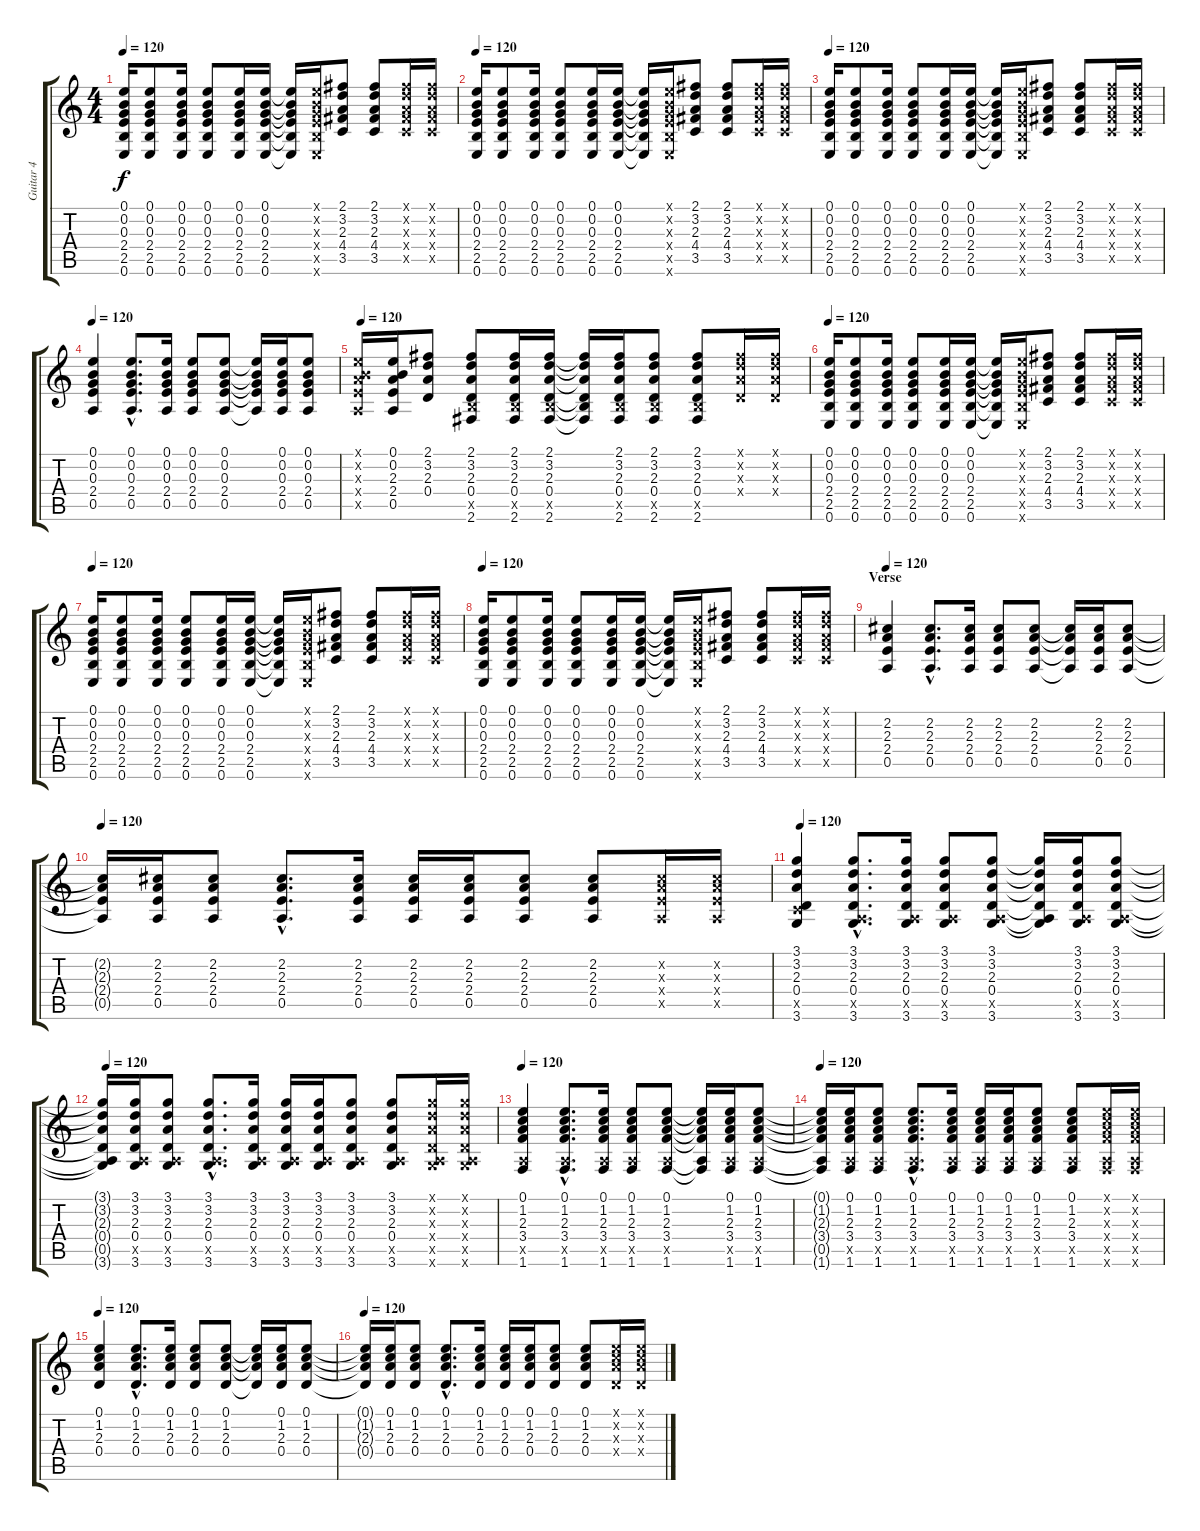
\track ("Guitar 4" "Guitar 4") {instrument acousticguitarsteel}
\staff {score tabs}
\tuning (E4 B3 G3 D3 A2 E2) {hide}
\ts (4 4)
\tempo 120
\clef g2
\ks c
(0.1 0.2 0.3 2.4 2.5 0.6).16{dy f} (0.1 0.2 0.3 2.4 2.5 0.6).8 (0.1 0.2 0.3 2.4 2.5 0.6).16 (0.1 0.2 0.3 2.4 2.5 0.6).8 (0.1 0.2 0.3 2.4 2.5 0.6).16 (0.1 0.2 0.3 2.4 2.5 0.6).16 (0.1{t} 0.2{t} 0.3{t} 2.4{t} 2.5{t} 0.6{t}).16 (0.1{x} 0.2{x} 0.3{x} 2.4{x} 2.5{x} 0.6{x}).16 (2.1 3.2 2.3 4.4 3.5).8 (2.1 3.2 2.3 4.4 3.5).8 (2.1{x} 3.2{x} 2.3{x} 4.4{x} 3.5{x}).16 (2.1{x} 3.2{x} 2.3{x} 4.4{x} 3.5{x}).16 |
\tempo 120
(0.1 0.2 0.3 2.4 2.5 0.6).16 (0.1 0.2 0.3 2.4 2.5 0.6).8 (0.1 0.2 0.3 2.4 2.5 0.6).16 (0.1 0.2 0.3 2.4 2.5 0.6).8 (0.1 0.2 0.3 2.4 2.5 0.6).16 (0.1 0.2 0.3 2.4 2.5 0.6).16 (0.1{t} 0.2{t} 0.3{t} 2.4{t} 2.5{t} 0.6{t}).16 (0.1{x} 0.2{x} 0.3{x} 2.4{x} 2.5{x} 0.6{x}).16 (2.1 3.2 2.3 4.4 3.5).8 (2.1 3.2 2.3 4.4 3.5).8 (2.1{x} 3.2{x} 2.3{x} 4.4{x} 3.5{x}).16 (2.1{x} 3.2{x} 2.3{x} 4.4{x} 3.5{x}).16 |
\tempo 120
(0.1 0.2 0.3 2.4 2.5 0.6).16 (0.1 0.2 0.3 2.4 2.5 0.6).8 (0.1 0.2 0.3 2.4 2.5 0.6).16 (0.1 0.2 0.3 2.4 2.5 0.6).8 (0.1 0.2 0.3 2.4 2.5 0.6).16 (0.1 0.2 0.3 2.4 2.5 0.6).16 (0.1{t} 0.2{t} 0.3{t} 2.4{t} 2.5{t} 0.6{t}).16 (0.1{x} 0.2{x} 0.3{x} 2.4{x} 2.5{x} 0.6{x}).16 (2.1 3.2 2.3 4.4 3.5).8 (2.1 3.2 2.3 4.4 3.5).8 (2.1{x} 3.2{x} 2.3{x} 4.4{x} 3.5{x}).16 (2.1{x} 3.2{x} 2.3{x} 4.4{x} 3.5{x}).16 |
\tempo 120
(0.1 0.2 0.3 2.4 0.5).4 (0.1{hac} 0.2{hac} 0.3{hac} 2.4{hac} 0.5{hac}).8{d} (0.1 0.2 0.3 2.4 0.5).16 (0.1 0.2 0.3 2.4 0.5).8 (0.1 0.2 0.3 2.4 0.5).8 (0.1{t} 0.2{t} 0.3{t} 2.4{t} 0.5{t}).16 (0.1 0.2 0.3 2.4 0.5).16 (0.1 0.2 0.3 2.4 0.5).8 |
\tempo 120
(0.1{x} 0.2{x} 2.3{x} 2.4{x} 0.5{x}).16 (0.1 0.2 2.3 2.4 0.5).16 (2.1 3.2 2.3 0.4).8 (2.1 3.2 2.3 0.4 2.5{x} 2.6).8 (2.1 3.2 2.3 0.4 2.5{x} 2.6).16 (2.1 3.2 2.3 0.4 2.5{x} 2.6).16 (2.1{t} 3.2{t} 2.3{t} 0.4{t} 2.5{t} 2.6{t}).16 (2.1 3.2 2.3 0.4 2.5{x} 2.6).16 (2.1 3.2 2.3 0.4 2.5{x} 2.6).8 (2.1 3.2 2.3 0.4 2.5{x} 2.6).8 (2.1{x} 3.2{x} 2.3{x} 0.4{x}).16 (2.1{x} 3.2{x} 2.3{x} 0.4{x}).16 |
\tempo 120
(0.1 0.2 0.3 2.4 2.5 0.6).16 (0.1 0.2 0.3 2.4 2.5 0.6).8 (0.1 0.2 0.3 2.4 2.5 0.6).16 (0.1 0.2 0.3 2.4 2.5 0.6).8 (0.1 0.2 0.3 2.4 2.5 0.6).16 (0.1 0.2 0.3 2.4 2.5 0.6).16 (0.1{t} 0.2{t} 0.3{t} 2.4{t} 2.5{t} 0.6{t}).16 (0.1{x} 0.2{x} 0.3{x} 2.4{x} 2.5{x} 0.6{x}).16 (2.1 3.2 2.3 4.4 3.5).8 (2.1 3.2 2.3 4.4 3.5).8 (2.1{x} 3.2{x} 2.3{x} 4.4{x} 3.5{x}).16 (2.1{x} 3.2{x} 2.3{x} 4.4{x} 3.5{x}).16 |
\tempo 120
(0.1 0.2 0.3 2.4 2.5 0.6).16 (0.1 0.2 0.3 2.4 2.5 0.6).8 (0.1 0.2 0.3 2.4 2.5 0.6).16 (0.1 0.2 0.3 2.4 2.5 0.6).8 (0.1 0.2 0.3 2.4 2.5 0.6).16 (0.1 0.2 0.3 2.4 2.5 0.6).16 (0.1{t} 0.2{t} 0.3{t} 2.4{t} 2.5{t} 0.6{t}).16 (0.1{x} 0.2{x} 0.3{x} 2.4{x} 2.5{x} 0.6{x}).16 (2.1 3.2 2.3 4.4 3.5).8 (2.1 3.2 2.3 4.4 3.5).8 (2.1{x} 3.2{x} 2.3{x} 4.4{x} 3.5{x}).16 (2.1{x} 3.2{x} 2.3{x} 4.4{x} 3.5{x}).16 |
\tempo 120
(0.1 0.2 0.3 2.4 2.5 0.6).16 (0.1 0.2 0.3 2.4 2.5 0.6).8 (0.1 0.2 0.3 2.4 2.5 0.6).16 (0.1 0.2 0.3 2.4 2.5 0.6).8 (0.1 0.2 0.3 2.4 2.5 0.6).16 (0.1 0.2 0.3 2.4 2.5 0.6).16 (0.1{t} 0.2{t} 0.3{t} 2.4{t} 2.5{t} 0.6{t}).16 (0.1{x} 0.2{x} 0.3{x} 2.4{x} 2.5{x} 0.6{x}).16 (2.1 3.2 2.3 4.4 3.5).8 (2.1 3.2 2.3 4.4 3.5).8 (2.1{x} 3.2{x} 2.3{x} 4.4{x} 3.5{x}).16 (2.1{x} 3.2{x} 2.3{x} 4.4{x} 3.5{x}).16 |
\section ("" "Verse")
\tempo 120
(2.2 2.3 2.4 0.5).4 (2.2{hac} 2.3{hac} 2.4{hac} 0.5{hac}).8{d} (2.2 2.3 2.4 0.5).16 (2.2 2.3 2.4 0.5).8 (2.2 2.3 2.4 0.5).8 (2.2{t} 2.3{t} 2.4{t} 0.5{t}).16 (2.2 2.3 2.4 0.5).16 (2.2 2.3 2.4 0.5).8 |
\tempo 120
(2.2{t} 2.3{t} 2.4{t} 0.5{t}).16 (2.2 2.3 2.4 0.5).16 (2.2 2.3 2.4 0.5).8 (2.2{hac} 2.3{hac} 2.4{hac} 0.5{hac}).8{d} (2.2 2.3 2.4 0.5).16 (2.2 2.3 2.4 0.5).16 (2.2 2.3 2.4 0.5).16 (2.2 2.3 2.4 0.5).8 (2.2 2.3 2.4 0.5).8 (2.2{x} 2.3{x} 2.4{x} 0.5{x}).16 (2.2{x} 2.3{x} 2.4{x} 0.5{x}).16 |
\tempo 120
(3.1 3.2 2.3 0.4 3.5{x} 3.6).4 (3.1{hac} 3.2{hac} 2.3{hac} 0.4{hac} 0.5{hac x} 3.6{hac}).8{d} (3.1 3.2 2.3 0.4 0.5{x} 3.6).16 (3.1 3.2 2.3 0.4 0.5{x} 3.6).8 (3.1 3.2 2.3 0.4 0.5{x} 3.6).8 (3.1{t} 3.2{t} 2.3{t} 0.4{t} 0.5{t} 3.6{t}).16 (3.1 3.2 2.3 0.4 0.5{x} 3.6).16 (3.1 3.2 2.3 0.4 0.5{x} 3.6).8 |
\tempo 120
(3.1{t} 3.2{t} 2.3{t} 0.4{t} 0.5{t} 3.6{t}).16 (3.1 3.2 2.3 0.4 0.5{x} 3.6).16 (3.1 3.2 2.3 0.4 0.5{x} 3.6).8 (3.1{hac} 3.2{hac} 2.3{hac} 0.4{hac} 0.5{hac x} 3.6{hac}).8{d} (3.1 3.2 2.3 0.4 0.5{x} 3.6).16 (3.1 3.2 2.3 0.4 0.5{x} 3.6).16 (3.1 3.2 2.3 0.4 0.5{x} 3.6).16 (3.1 3.2 2.3 0.4 0.5{x} 3.6).8 (3.1 3.2 2.3 0.4 0.5{x} 3.6).8 (3.1{x} 3.2{x} 2.3{x} 0.4{x} 0.5{x} 3.6{x}).16 (3.1{x} 3.2{x} 2.3{x} 0.4{x} 0.5{x} 3.6{x}).16 |
\tempo 120
(0.1 1.2 2.3 3.4 0.5{x} 1.6).4 (0.1{hac} 1.2{hac} 2.3{hac} 3.4{hac} 0.5{hac x} 1.6{hac}).8{d} (0.1 1.2 2.3 3.4 0.5{x} 1.6).16 (0.1 1.2 2.3 3.4 0.5{x} 1.6).8 (0.1 1.2 2.3 3.4 0.5{x} 1.6).8 (0.1{t} 1.2{t} 2.3{t} 3.4{t} 0.5{t} 1.6{t}).16 (0.1 1.2 2.3 3.4 0.5{x} 1.6).16 (0.1 1.2 2.3 3.4 0.5{x} 1.6).8 |
\tempo 120
(0.1{t} 1.2{t} 2.3{t} 3.4{t} 0.5{t} 1.6{t}).16 (0.1 1.2 2.3 3.4 0.5{x} 1.6).16 (0.1 1.2 2.3 3.4 0.5{x} 1.6).8 (0.1{hac} 1.2{hac} 2.3{hac} 3.4{hac} 0.5{hac x} 1.6{hac}).8{d} (0.1 1.2 2.3 3.4 0.5{x} 1.6).16 (0.1 1.2 2.3 3.4 0.5{x} 1.6).16 (0.1 1.2 2.3 3.4 0.5{x} 1.6).16 (0.1 1.2 2.3 3.4 0.5{x} 1.6).8 (0.1 1.2 2.3 3.4 0.5{x} 1.6).8 (0.1{x} 1.2{x} 2.3{x} 3.4{x} 0.5{x} 1.6{x}).16 (0.1{x} 1.2{x} 2.3{x} 3.4{x} 0.5{x} 1.6{x}).16 |
\tempo 120
(0.1 1.2 2.3 0.4).4 (0.1{hac} 1.2{hac} 2.3{hac} 0.4{hac}).8{d} (0.1 1.2 2.3 0.4).16 (0.1 1.2 2.3 0.4).8 (0.1 1.2 2.3 0.4).8 (0.1{t} 1.2{t} 2.3{t} 0.4{t}).16 (0.1 1.2 2.3 0.4).16 (0.1 1.2 2.3 0.4).8 |
\tempo 120
(0.1{t} 1.2{t} 2.3{t} 0.4{t}).16 (0.1 1.2 2.3 0.4).16 (0.1 1.2 2.3 0.4).8 (0.1{hac} 1.2{hac} 2.3{hac} 0.4{hac}).8{d} (0.1 1.2 2.3 0.4).16 (0.1 1.2 2.3 0.4).16 (0.1 1.2 2.3 0.4).16 (0.1 1.2 2.3 0.4).8 (0.1 1.2 2.3 0.4).8 (0.1{x} 1.2{x} 2.3{x} 0.4{x}).16 (0.1{x} 1.2{x} 2.3{x} 0.4{x}).16
